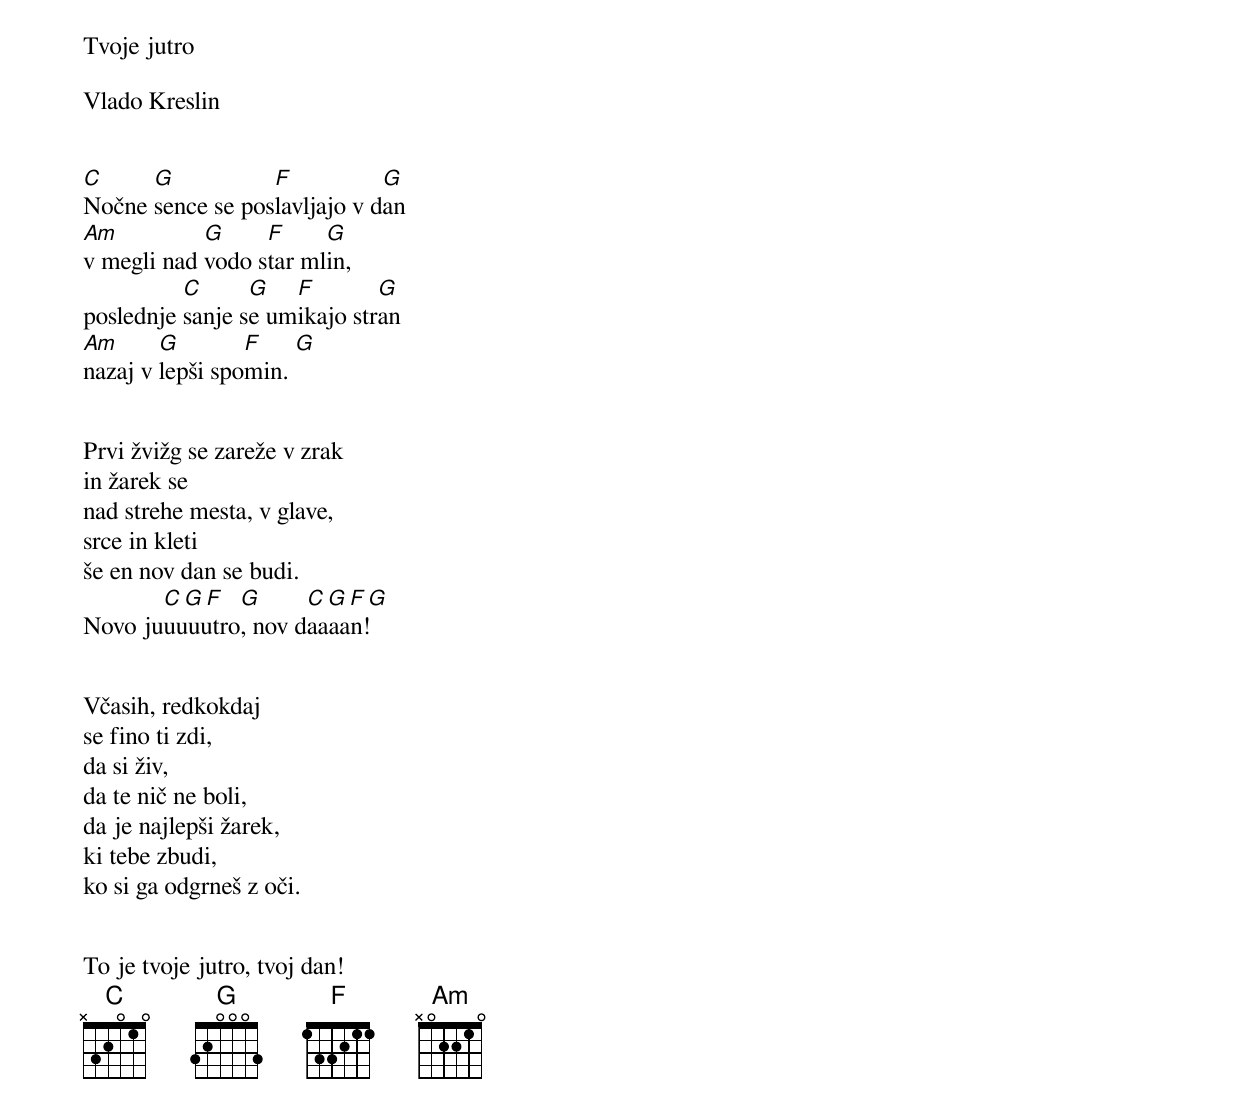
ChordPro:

Tvoje jutro

Vlado Kreslin


[C]Nočne [G]sence se pos[F]lavljajo v d[G]an
[Am]v megli nad [G]vodo s[F]tar ml[G]in,
poslednje [C]sanje s[G]e um[F]ikajo str[G]an
[Am]nazaj v [G]lepši spo[F]min. [G]


Prvi žvižg se zareže v zrak
in žarek se
nad strehe mesta, v glave,
srce in kleti
še en nov dan se budi.
Novo ju[C G F]uuuutro[G], nov d[C G F G]aaaan!


Včasih, redkokdaj
se fino ti zdi,
da si živ,
da te nič ne boli,
da je najlepši žarek,
ki tebe zbudi,
ko si ga odgrneš z oči.


To je tvoje jutro, tvoj dan!
